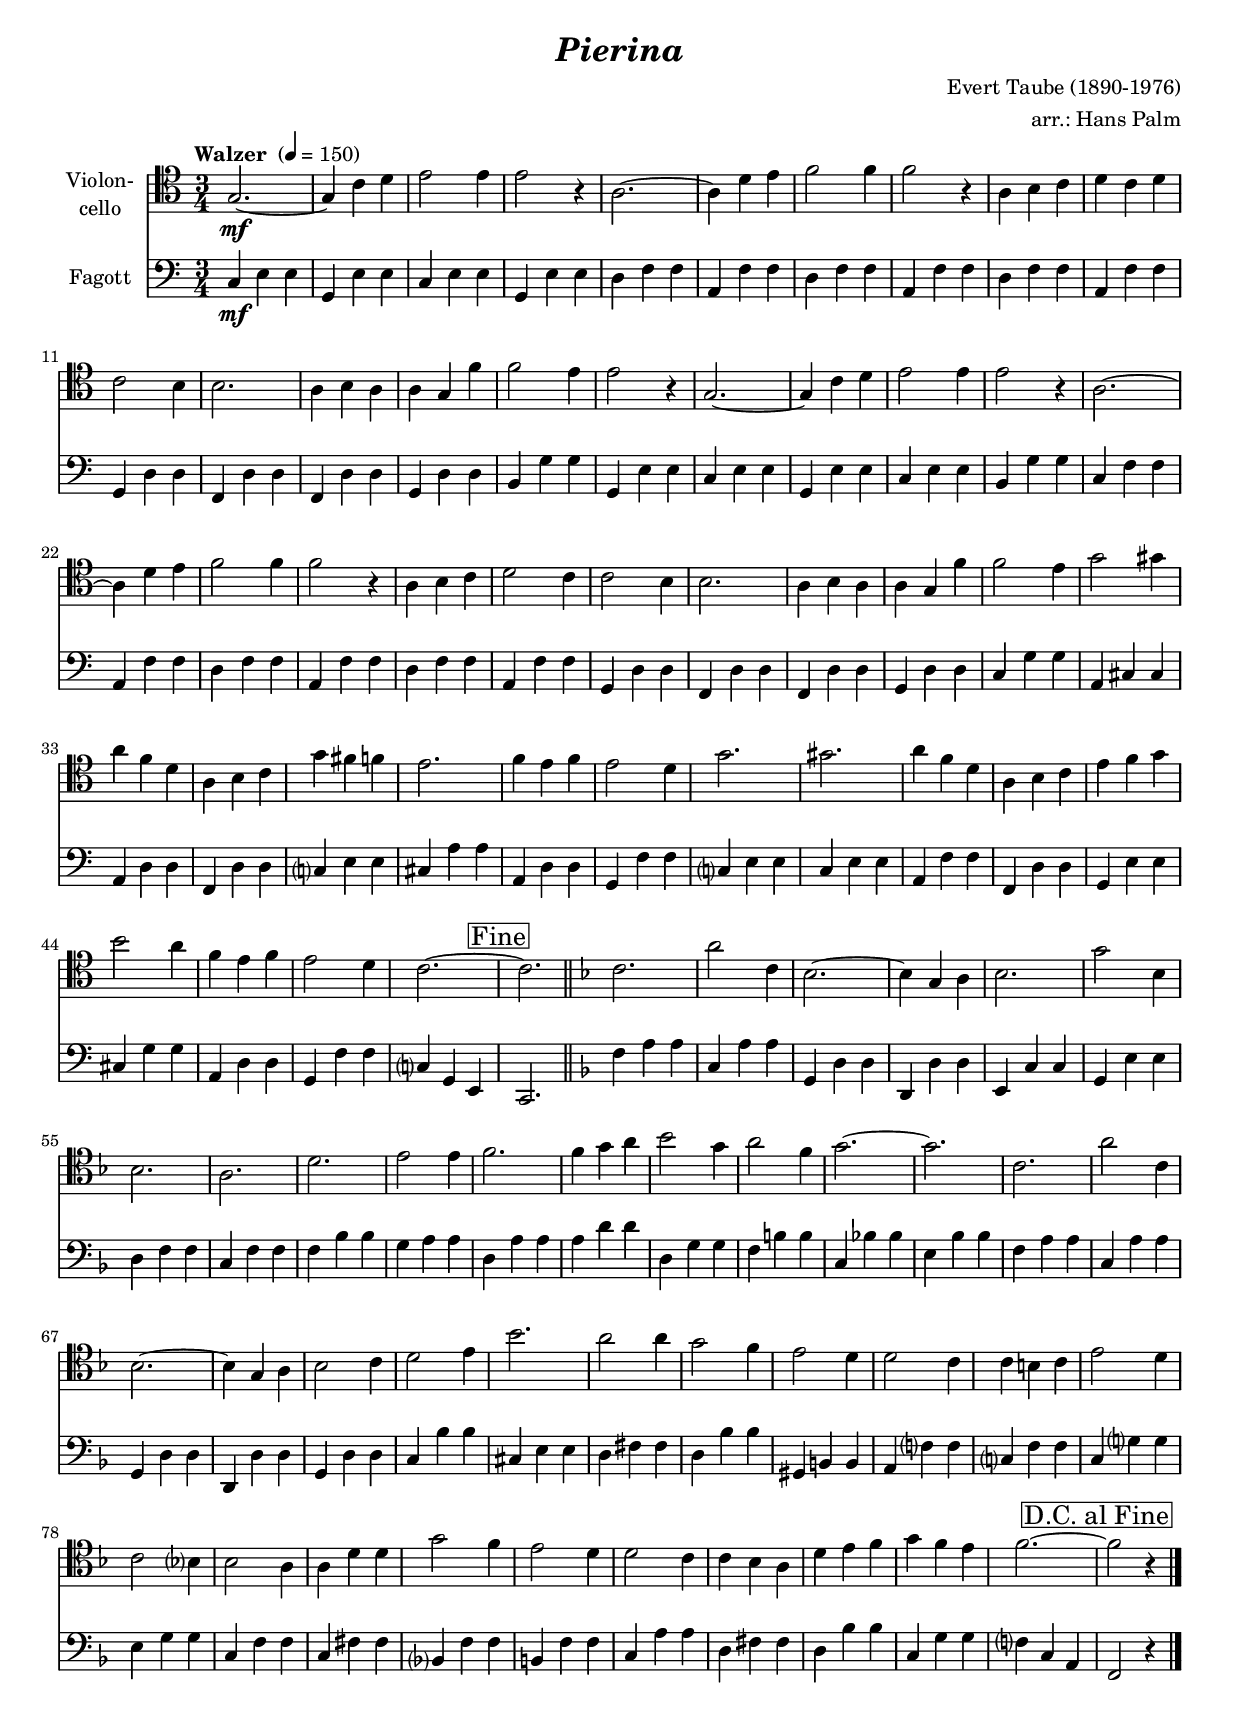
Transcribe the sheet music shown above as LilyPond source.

\version "2.18.2"
\include "deutsch.ly"

#(set-global-staff-size 18)

\header {
  title     = \markup \bold \italic "Pierina"
  composer  = "Evert Taube (1890-1976)"
  arranger  = "arr.: Hans Palm"
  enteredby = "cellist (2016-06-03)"
%  piece     = ""
}

voiceconsts = {
  \key d \major
  \clef "bass"
  \time 3/4
  \tempo "Walzer " 4=150
  \numericTimeSignature
%  \compressFullBarRests
  \set tupletSpannerDuration = #(ly:make-moment 1 4)
  % Set default beaming for all staves
%  \set Timing.beamExceptions = #'()
%  \set Timing.baseMoment     = #(ly:make-moment 1 4)
%  \set Timing.beatStructure  = #'(1 1 1)
}

mist = "string ensemble 1"
miba = "bassoon"
%mist = "trumpet"
%miba = "trombone"
mikl = "acoustic grand"

dcaf = \mark \markup \box "D.C. al Fine"
fine = \mark \markup \box "Fine"

va = \relative c' {
  \voiceconsts
  \clef "tenor"
  
  a2.~\mf
  a4 d e
  fis2 fis4
  fis2 r4
  h,2.~
  h4 e fis
  g2 g4
  g2 r4
  h, cis d
  e d e

  d2 cis4
  cis2.
  h4 cis h
  h a g'
  g2 fis4
  fis2 r4
  a,2.~
  a4 d e
  fis2 fis4
  fis2 r4
  
  h,2.~
  h4 e fis
  g2 g4
  g2 r4
  h, cis d
  e2 d4
  d2 cis4
  cis2.
  h4 cis h
  h a g'

  g2 fis4
  a2 ais4
  h g e
  h cis d
  a' gis g
  fis2.
  g4 fis g
  fis2 e4
  a2.
  ais

  h4 g e
  h cis d
  fis g a
  cis2 h4g fis g
  fis2 e4
  d2.~ \fine
  d \bar "||" \key g \major
  d
  h'2 d,4

  c2.~
  c4 a h
  c2.
  a'2 c,4
  c2.
  h
  e
  fis2 fis4
  g2.
  g4 a h

  c2 a4
  h2 g4
  a2.~
  a
  d, h'2 d,4
  c2.~
  c4 a h
  c2 d4
  e2 fis4

  c'2.
  h2 h4
  a2 g4
  fis2 e4
  e2 d4
  d cis d
  fis2 e4
  d2 c?4
  c2 h4
  h e e

  a2 g4
  fis2 e4
  e2 d4
  d c h
  e fis g
  a g fis
  g2.~ \dcaf
  g2 r4 \bar "|."
}

vb = \relative c {
  \voiceconsts

  d4\mf fis fis
  a, fis' fis
  d fis fis
  a, fis' fis
  e g g
  h, g' g
  e g g h, g' g
  e g g
  h, g' g

  a, e' e
  g, e' e
  g, e' e
  a, e' e
  cis a' a
  a, fis' fis
  d fis fis
  a, fis' fis
  d fis fis
  cis a' a

  d, g g
  h, g' g
  e g g
  h, g' g
  e g g
  h, g' g
  a, e' e
  g, e' e
  g, e' e
  a, e' e

  d a' a
  h, dis dis
  h e e
  g, e' e
  d? fis fis
  dis h' h
  h, e e
  a, g' g
  d? fis fis
  d fis fis

  h, g' g g, e' e
  a, fis' fis
  dis a' a
  h, e e
  a, g' g
  d? a fis \fine
  d2. \bar "||" \key g \major
  g'4 h h
  d, h' h

  a, e' e
  e, e' e
  fis, d' d
  a fis' fis
  e g g
  d g g
  g c c
  a h h
  e, h' h
  h e e

  e, a a
  g cis cis
  d, c'! c
  fis, c' c
  g h h
  d, h' h
  a, e' e
  e, e' e
  a, e' e
  d c' c

  dis, fis fis
  e gis gis
  e c' c
  ais, cis cis
  h g'? g
  d? g g
  d a'? a
  fis a a
  d, g g
  d gis gis

  c,? g' g
  cis, g' g
  d h' h
  e, gis gis
  e c' c
  d, a' a
  g? d h \dcaf
  g2 r4 \bar "|."
}


music = <<
      \new Staff {
        \set Staff.midiInstrument = \mist
        \set Staff.instrumentName = \markup \center-column { "Violon-" "cello" }
        \transpose d c { \va }
      }

      \new Staff {
        \set Staff.midiInstrument = \miba
        \set Staff.instrumentName = \markup \center-column { "Fagott" }
        \transpose d c { \vb }
      }
>>

\book {
  \score {
   \music
    \layout {}
  }

  \score {
    \unfoldRepeats \music

    \midi {
      \context {
        \Score
      }
    }
  }
}
